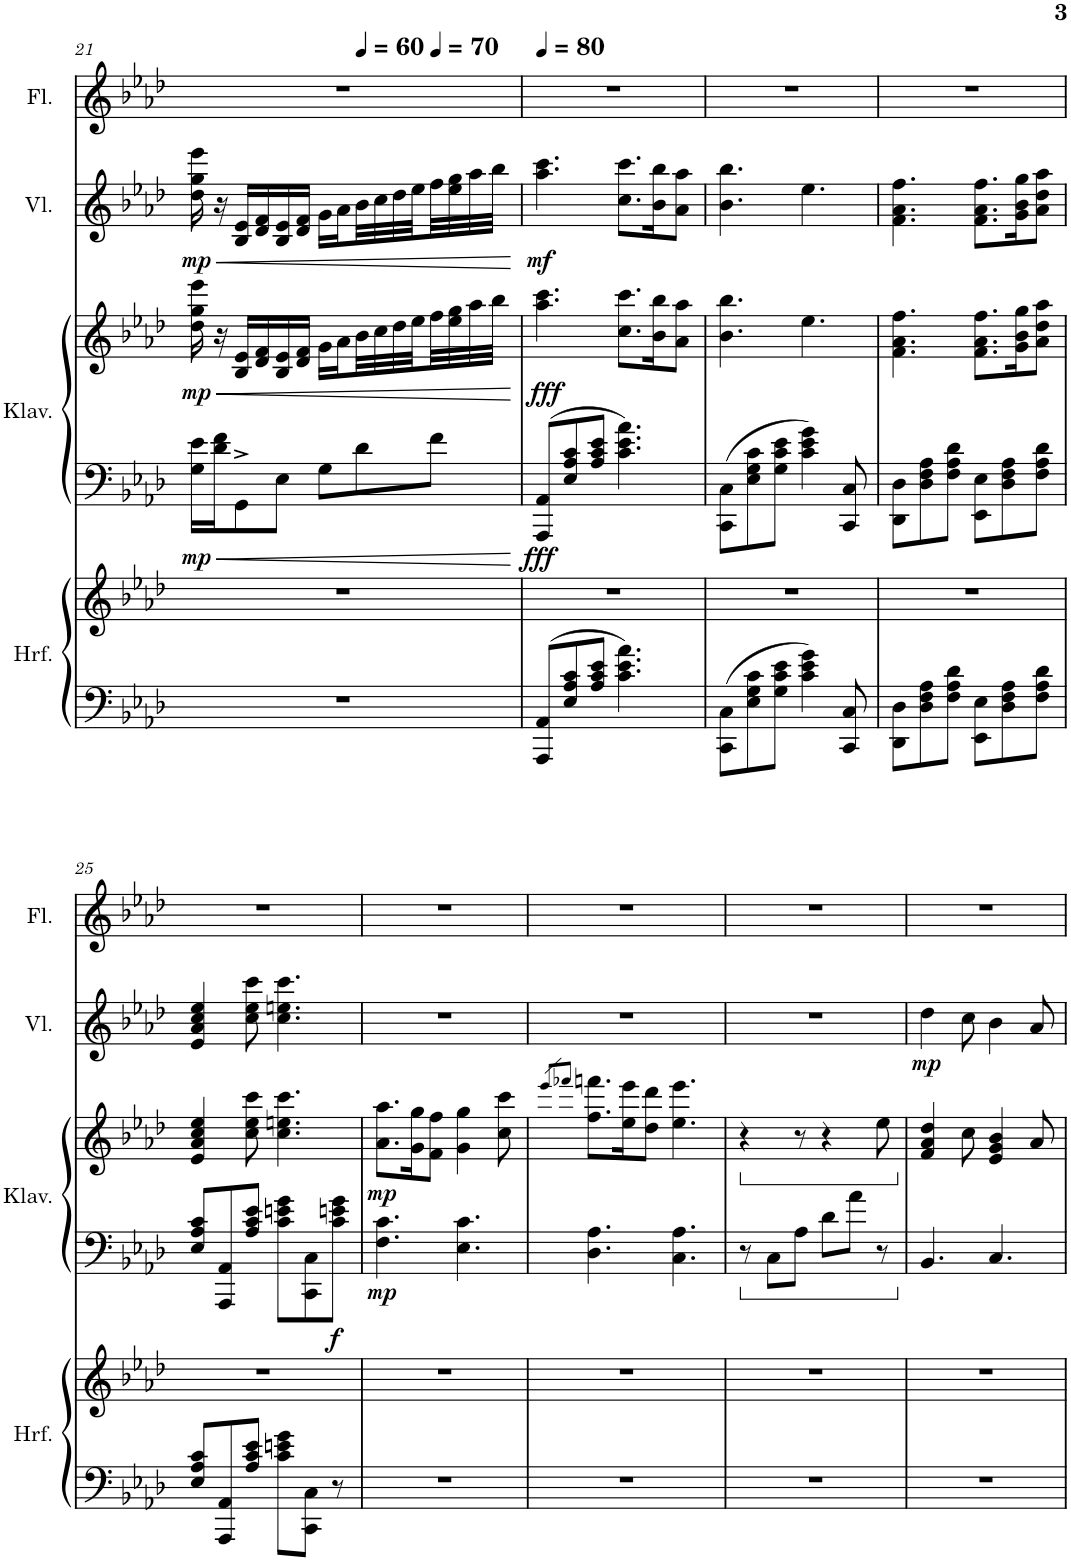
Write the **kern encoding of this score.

**kern	**kern	**kern	**kern	**dynam	**kern	**dynam	**kern
*part4	*part4	*part3	*part3	*part3	*part2	*part2	*part1
*staff6	*staff5	*staff4	*staff3	*staff3/4	*staff2	*staff2	*staff1
*I"Harfe	*	*I"Klavier	*	*	*I"Violinen	*	*I"Flöte
*I'Hrf.	*	*I'Klav.	*	*	*I'Vl.	*	*I'Fl.
!!LO:PB:g=z
*clefF4	*clefG2	*clefF4	*clefG2	*	*clefG2	*	*clefG2
*k[b-e-a-d-]	*k[b-e-a-d-]	*k[b-e-a-d-]	*k[b-e-a-d-]	*	*k[b-e-a-d-]	*	*k[b-e-a-d-]
*M6/8	*M6/8	*M6/8	*M6/8	*	*M6/8	*	*M6/8
=21	=21	=21	=21	=21	=21	=21	=21
!	!	!	!	!LO:HP:b	!	!LO:HP:b	!
!	!	!	!	!LO:DY:n=1:b=2	!	!	!
!	!	!	!	!LO:DY:n=2:b	!	!LO:DY:n=1:b	!
*	*	*	*	*	*	*	*^
*	*	*	*	*	*	*	*	*^
2.r	2.r	16G\ 16e-\LL	16dd-\ 16gg\ 16eee-\	< mp mp	16dd-\ 16gg\ 16eee-\	< mp	2.r	2ryy	2ryy
.	.	16d-\ 16f\J	16r	.	16r	.	.	.	.
.	.	8GG^\	16B-/ 16e-/LL	.	16B-/ 16e-/LL	.	.	.	.
.	.	.	16d-/ 16f/	.	16d-/ 16f/	.	.	.	.
.	.	8E-\J	16B-/ 16e-/	.	16B-/ 16e-/	.	.	.	.
.	.	.	16d-/ 16f/JJ	.	16d-/ 16f/JJ	.	.	.	.
.	.	8G\L	16g\LL	.	16g\LL	.	.	.	.
.	.	.	16a-\	.	16a-\	.	.	.	.
*	*	*	*	*	*	*	*MM60	*	*
.	.	8d-\	32b-\L	.	32b-\L	.	.	4ryy	8ryy
.	.	.	32cc\	.	32cc\	.	.	.	.
.	.	.	32dd-\	.	32dd-\	.	.	.	.
.	.	.	32ee-\	.	32ee-\	.	.	.	.
*	*	*	*	*	*	*	*MM70	*	*
.	.	8f\J	32ff\	.	32ff\	.	.	.	8ryy
.	.	.	32ee-\ 32gg\	.	32ee-\ 32gg\	.	.	.	.
.	.	.	32aa-\	.	32aa-\	.	.	.	.
.	.	.	32bb-\JJJ	.	32bb-\JJJ	.	.	.	.
.	.	.	.	[	.	[	.	.	.
*	*	*	*	*	*	*	*v	*v	*v
=22	=22	=22	=22	=22	=22	=22	=22
*	*	*	*	*	*	*	*MM80
*	*	*	*	*	*	*	*^
*	*	*	*	*	*	*	*	*^
!	!	!	!	!LO:DY:b=2	!	!	!	!	!
!	!	!	!	!LO:DY:n=1:b	!	!LO:DY:b	!	!	!
*	*	*	*	*	*	*	*v	*v	*v
8AAA-/ 8AA-/L	2.r	8AAA-/ 8AA-/L	4.aa-\ 4.ccc\	fff fff	4.aa-\ 4.ccc\	mf	2.r
8E-/ 8A-/ 8c/	.	8E-/ 8A-/ 8c/	.	.	.	.	.
8A-/ 8c/ 8e-/J	.	8A-/ 8c/ 8e-/J	.	.	.	.	.
4.c\ 4.e-\ 4.a-\	.	4.c\ 4.e-\ 4.a-\	8.cc\ 8.ccc\L	.	8.cc\ 8.ccc\L	.	.
.	.	.	16b-\ 16bb-\K	.	16b-\ 16bb-\K	.	.
.	.	.	8a-\ 8aa-\J	.	8a-\ 8aa-\J	.	.
=23	=23	=23	=23	=23	=23	=23	=23
8CC\ 8C\L	2.r	8CC\ 8C\L	4.b-\ 4.bb-\	.	4.b-\ 4.bb-\	.	2.r
8E-\ 8G\ 8c\	.	8E-\ 8G\ 8c\	.	.	.	.	.
8G\ 8c\ 8e-\J	.	8G\ 8c\ 8e-\J	.	.	.	.	.
4c\ 4e-\ 4g\	.	4c\ 4e-\ 4g\	4.ee-\	.	4.ee-\	.	.
8CC/ 8C/	.	8CC/ 8C/	.	.	.	.	.
=24	=24	=24	=24	=24	=24	=24	=24
8DD-\ 8D-\L	2.r	8DD-\ 8D-\L	4.f\ 4.a-\ 4.ff\	.	4.f\ 4.a-\ 4.ff\	.	2.r
8D-\ 8F\ 8A-\	.	8D-\ 8F\ 8A-\	.	.	.	.	.
8F\ 8A-\ 8d-\J	.	8F\ 8A-\ 8d-\J	.	.	.	.	.
8EE-\ 8E-\L	.	8EE-\ 8E-\L	8.f\ 8.a-\ 8.ff\L	.	8.f\ 8.a-\ 8.ff\L	.	.
8D-\ 8F\ 8A-\	.	8D-\ 8F\ 8A-\	.	.	.	.	.
.	.	.	16g\ 16b-\ 16gg\K	.	16g\ 16b-\ 16gg\K	.	.
8F\ 8A-\ 8d-\J	.	8F\ 8A-\ 8d-\J	8a-\ 8dd-\ 8aa-\J	.	8a-\ 8dd-\ 8aa-\J	.	.
!!LO:LB:g=z
=25	=25	=25	=25	=25	=25	=25	=25
8E-/ 8A-/ 8c/L	2.r	8E-/ 8A-/ 8c/L	4e-/ 4a-/ 4cc/ 4ee-/	.	4e-/ 4a-/ 4cc/ 4ee-/	.	2.r
8AAA-/ 8AA-/	.	8AAA-/ 8AA-/	.	.	.	.	.
8A-/ 8c/ 8e-/J	.	8A-/ 8c/ 8e-/J	8cc\ 8ee-\ 8ccc\	.	8cc\ 8ee-\ 8ccc\	.	.
8c\ 8en\ 8g\L	.	8c\ 8en\ 8g\L	4.cc\ 4.een\ 4.ccc\	.	4.cc\ 4.een\ 4.ccc\	.	.
8CC\ 8C\J	.	8CC\ 8C\	.	.	.	.	.
!	!	!	!	!LO:DY:b=2	!	!	!
8r	.	8c\ 8en\ 8g\J	.	f	.	.	.
=26	=26	=26	=26	=26	=26	=26	=26
!	!	!	!	!LO:DY:b=2	!	!	!
!	!	!	!	!LO:DY:n=1:b	!	!	!
2.r	2.r	4.F\ 4.c\	8.a-\ 8.aa-\L	mp mp	2.r	.	2.r
.	.	.	16g\ 16gg\K	.	.	.	.
.	.	.	8f\ 8ff\J	.	.	.	.
.	.	4.E-\ 4.c\	4g\ 4gg\	.	.	.	.
.	.	.	8cc\ 8ccc\	.	.	.	.
=27	=27	=27	=27	=27	=27	=27	=27
.	.	.	8qeee-/L	.	.	.	.
.	.	.	8qfff-X/J	.	.	.	.
2.r	2.r	4.D-\ 4.A-\	8.ff\ 8.fffn\L	.	2.r	.	2.r
.	.	.	16ee-\ 16eee-\K	.	.	.	.
.	.	.	8dd-\ 8ddd-\J	.	.	.	.
.	.	4.C\ 4.A-\	4.ee-\ 4.eee-\	.	.	.	.
=28	=28	=28	=28	=28	=28	=28	=28
*	*	*	*ped	*	*	*	*
2.r	2.r	8r	4r	.	2.r	.	2.r
.	.	8C\L	.	.	.	.	.
.	.	8A-\J	8r	.	.	.	.
.	.	8d-\L	4r	.	.	.	.
.	.	8a-\J	.	.	.	.	.
.	.	8r	8ee-\	.	.	.	.
=29	=29	=29	=29	=29	=29	=29	=29
*	*	*	*Xped	*	*	*	*
!	!	!	!	!	!	!LO:DY:b	!
2.r	2.r	4.BB-/	4f/ 4a-/ 4dd-/	.	4dd-\	mp	2.r
.	.	.	8cc\	.	8cc\	.	.
.	.	4.C/	4e-/ 4g/ 4b-/	.	4b-\	.	.
.	.	.	8a-/	.	8a-/	.	.
=	=	=	=	=	=	=	=
*-	*-	*-	*-	*-	*-	*-	*-
